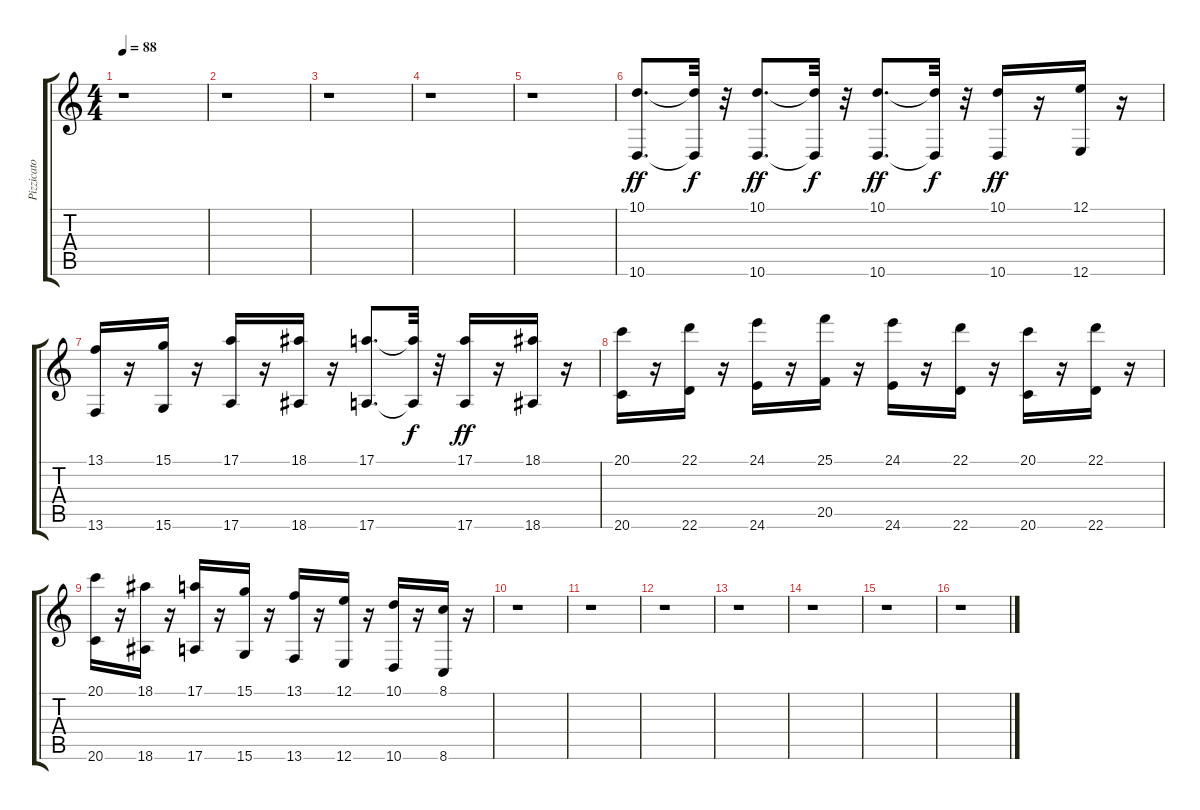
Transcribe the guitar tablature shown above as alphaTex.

\track ("Pizzicato" "Pizzicato") {instrument pizzicatostrings}
\staff {score tabs}
\tuning (E4 B3 G3 D3 A2 E2) {hide}
\ts (4 4)
\tempo 88
\clef g2
\ks c
r.1{dy ff} |
r.1 |
r.1 |
r.1 |
r.1 |
(10.1 10.6).8{d} (10.1{t} 10.6{t}).32{dy f} r.32 (10.1 10.6).8{d dy ff} (10.1{t} 10.6{t}).32{dy f} r.32 (10.1 10.6).8{d dy ff} (10.1{t} 10.6{t}).32{dy f} r.32 (10.1 10.6).16{dy ff} r.16 (12.1 12.6).16 r.16 |
(13.1 13.6).16 r.16 (15.1 15.6).16 r.16 (17.1 17.6).16 r.16 (18.1 18.6).16 r.16 (17.1 17.6).8{d} (17.1{t} 17.6{t}).32{dy f} r.32 (17.1 17.6).16{dy ff} r.16 (18.1 18.6).16 r.16 |
(20.1 20.6).16 r.16 (22.1 22.6).16 r.16 (24.1 24.6).16 r.16 (25.1 20.5).16 r.16 (24.1 24.6).16 r.16 (22.1 22.6).16 r.16 (20.1 20.6).16 r.16 (22.1 22.6).16 r.16 |
(20.1 20.6).16 r.16 (18.1 18.6).16 r.16 (17.1 17.6).16 r.16 (15.1 15.6).16 r.16 (13.1 13.6).16 r.16 (12.1 12.6).16 r.16 (10.1 10.6).16 r.16 (8.1 8.6).16 r.16 |
r.1 |
r.1 |
r.1 |
r.1 |
r.1 |
r.1 |
r.1
